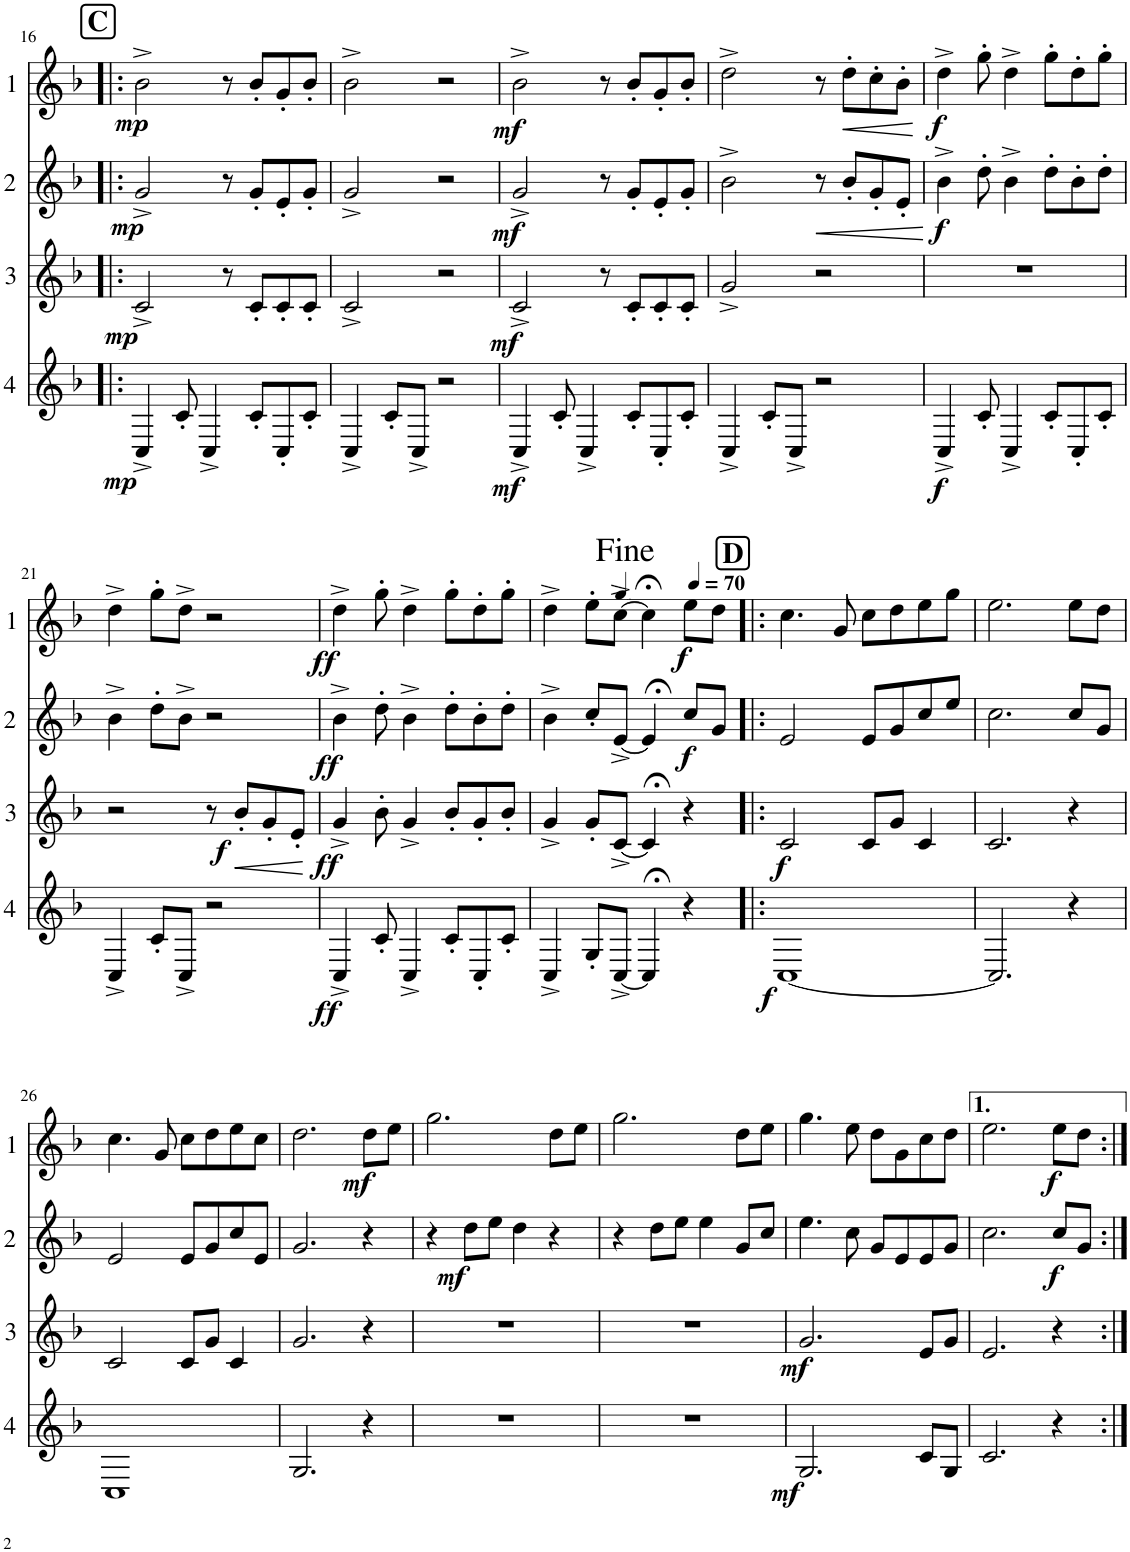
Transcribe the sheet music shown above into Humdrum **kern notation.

**kern	**dynam	**kern	**dynam	**kern	**dynam	**kern	**dynam
*part4	*part4	*part3	*part3	*part2	*part2	*part1	*part1
*staff4	*staff4	*staff3	*staff3	*staff2	*staff2	*staff1	*staff1
*I"Cor 4	*	*I"Cor 3	*	*I"Cor 2	*	*I"Cor 1	*
!!LO:PB:g=z
*clefG2	*	*clefG2	*	*clefG2	*	*clefG2	*
*Trd4c7	*	*Trd4c7	*	*Trd4c7	*	*Trd4c7	*
*k[b-]	*	*k[b-]	*	*k[b-]	*	*k[b-]	*
*M4/4	*	*M4/4	*	*M4/4	*	*M4/4	*
!!LO:REH:place=s1:a:B:cj:fs=14:t=C
=16!|:	=16!|:	=16!|:	=16!|:	=16!|:	=16!|:	=16!|:	=16!|:
!	!LO:DY:b	!	!LO:DY:b	!	!LO:DY:b	!	!LO:DY:b
4C^/	mp	2c^/	mp	2g^/	mp	2b-^\	mp
8c'/	.	.	.	.	.	.	.
4C^/	.	.	.	.	.	.	.
.	.	8r	.	8r	.	8r	.
8c'/L	.	8c'/L	.	8g'/L	.	8b-'/L	.
8C'/	.	8c'/	.	8e'/	.	8g'/	.
8c'/J	.	8c'/J	.	8g'/J	.	8b-'/J	.
=17	=17	=17	=17	=17	=17	=17	=17
4C^/	.	2c^/	.	2g^/	.	2b-^\	.
8c'/L	.	.	.	.	.	.	.
8C^/J	.	.	.	.	.	.	.
2r	.	2r	.	2r	.	2r	.
=18	=18	=18	=18	=18	=18	=18	=18
!	!LO:DY:b	!	!LO:DY:b	!	!LO:DY:b	!	!LO:DY:b
4C^/	mf	2c^/	mf	2g^/	mf	2b-^\	mf
8c'/	.	.	.	.	.	.	.
4C^/	.	.	.	.	.	.	.
.	.	8r	.	8r	.	8r	.
8c'/L	.	8c'/L	.	8g'/L	.	8b-'/L	.
8C'/	.	8c'/	.	8e'/	.	8g'/	.
8c'/J	.	8c'/J	.	8g'/J	.	8b-'/J	.
=19	=19	=19	=19	=19	=19	=19	=19
4C^/	.	2g^/	.	2b-^\	.	2dd^\	.
8c'/L	.	.	.	.	.	.	.
8C^/J	.	.	.	.	.	.	.
!	!	!	!	!	!LO:HP:b	!	!
2r	.	2r	.	8r	<	8r	.
!	!	!	!	!	!	!	!LO:HP:b
.	.	.	.	8b-'/L	.	8dd'\L	<
.	.	.	.	8g'/	.	8cc'\	.
.	.	.	.	8e'/J	.	8b-'\J	.
.	.	.	.	.	[	.	[
=20	=20	=20	=20	=20	=20	=20	=20
!	!LO:DY:b	!	!	!	!LO:DY:b	!	!LO:DY:b
4C^/	f	1r	.	4b-^\	f	4dd^\	f
8c'/	.	.	.	8dd'\	.	8gg'\	.
4C^/	.	.	.	4b-^\	.	4dd^\	.
8c'/L	.	.	.	8dd'\L	.	8gg'\L	.
8C'/	.	.	.	8b-'\	.	8dd'\	.
8c'/J	.	.	.	8dd'\J	.	8gg'\J	.
!!LO:LB:g=z
=21	=21	=21	=21	=21	=21	=21	=21
4C^/	.	2r	.	4b-^\	.	4dd^\	.
8c'/L	.	.	.	8dd'\L	.	8gg'\L	.
8C^/J	.	.	.	8b-^\J	.	8dd^\J	.
!	!	!	!LO:DY:b	!	!	!	!
2r	.	8r	f	2r	.	2r	.
!	!	!	!LO:HP:b	!	!	!	!
.	.	8b-'/L	<	.	.	.	.
.	.	8g'/	.	.	.	.	.
.	.	8e'/J	.	.	.	.	.
.	.	.	[	.	.	.	.
=22	=22	=22	=22	=22	=22	=22	=22
!	!LO:DY:b	!	!LO:DY:b	!	!LO:DY:b	!	!LO:DY:b
4C^/	ff	4g^/	ff	4b-^\	ff	4dd^\	ff
8c'/	.	8b-'\	.	8dd'\	.	8gg'\	.
4C^/	.	4g^/	.	4b-^\	.	4dd^\	.
8c'/L	.	8b-'/L	.	8dd'\L	.	8gg'\L	.
8C'/	.	8g'/	.	8b-'\	.	8dd'\	.
8c'/J	.	8b-'/J	.	8dd'\J	.	8gg'\J	.
=23	=23	=23	=23	=23	=23	=23	=23
4C^/	.	4g^/	.	4b-^\	.	4dd^\	.
8G'/L	.	8g'/L	.	8cc'/L	.	8ee'\L	.
*	*	*	*	*	*	*MM30	*
[8C^/J	.	[8c^/J	.	[8e^/J	.	[8cc^\J	.
4C;</]	.	4c;</]	.	4e;</]	.	4cc;<\]	.
*	*	*	*	*	*	*MM70	*
!	!LO:DY:b	!	!	!	!LO:DY:b	!	!LO:DY:b
4r	f	4r	.	8cc/L	f	8ee\L	f
.	.	.	.	8g/J	.	8dd\J	.
!!LO:REH:place=s1:a:B:cj:fs=14:t=D
=24!|:	=24!|:	=24!|:	=24!|:	=24!|:	=24!|:	=24!|:	=24!|:
!	!	!	!LO:DY:b	!	!	!	!
[1C	.	2c/	f	2e/	.	4.cc\	.
.	.	.	.	.	.	8g/	.
.	.	8c/L	.	8e/L	.	8cc\L	.
.	.	8g/J	.	8g/	.	8dd\	.
.	.	4c/	.	8cc/	.	8ee\	.
.	.	.	.	8ee/J	.	8gg\J	.
=25	=25	=25	=25	=25	=25	=25	=25
2.C/]	.	2.c/	.	2.cc\	.	2.ee\	.
4r	.	4r	.	8cc/L	.	8ee\L	.
.	.	.	.	8g/J	.	8dd\J	.
!!LO:LB:g=z
=26	=26	=26	=26	=26	=26	=26	=26
1C	.	2c/	.	2e/	.	4.cc\	.
.	.	.	.	.	.	8g/	.
.	.	8c/L	.	8e/L	.	8cc\L	.
.	.	8g/J	.	8g/	.	8dd\	.
.	.	4c/	.	8cc/	.	8ee\	.
.	.	.	.	8e/J	.	8cc\J	.
=27	=27	=27	=27	=27	=27	=27	=27
2.G/	.	2.g/	.	2.g/	.	2.dd\	.
!	!	!	!	!	!	!	!LO:DY:b
4r	.	4r	.	4r	.	8dd\L	mf
.	.	.	.	.	.	8ee\J	.
=28	=28	=28	=28	=28	=28	=28	=28
1r	.	1r	.	4r	.	2.gg\	.
!	!	!	!	!	!LO:DY:b	!	!
.	.	.	.	8dd\L	mf	.	.
.	.	.	.	8ee\J	.	.	.
.	.	.	.	4dd\	.	.	.
.	.	.	.	4r	.	8dd\L	.
.	.	.	.	.	.	8ee\J	.
=29	=29	=29	=29	=29	=29	=29	=29
1r	.	1r	.	4r	.	2.gg\	.
.	.	.	.	8dd\L	.	.	.
.	.	.	.	8ee\J	.	.	.
.	.	.	.	4ee\	.	.	.
.	.	.	.	8g/L	.	8dd\L	.
.	.	.	.	8cc/J	.	8ee\J	.
=30	=30	=30	=30	=30	=30	=30	=30
!	!LO:DY:b	!	!LO:DY:b	!	!	!	!
2.G/	mf	2.g/	mf	4.ee\	.	4.gg\	.
.	.	.	.	8cc\	.	8ee\	.
.	.	.	.	8g/L	.	8dd\L	.
.	.	.	.	8e/	.	8g\	.
8c/L	.	8e/L	.	8e/	.	8cc\	.
8G/J	.	8g/J	.	8g/J	.	8dd\J	.
=31	=31	=31	=31	=31	=31	=31	=31
2.c/	.	2.e/	.	2.cc\	.	2.ee\	.
!	!	!	!	!	!LO:DY:b	!	!LO:DY:b
4r	.	4r	.	8cc/L	f	8ee\L	f
.	.	.	.	8g/J	.	8dd\J	.
=:|!	=:|!	=:|!	=:|!	=:|!	=:|!	=:|!	=:|!
*-	*-	*-	*-	*-	*-	*-	*-
